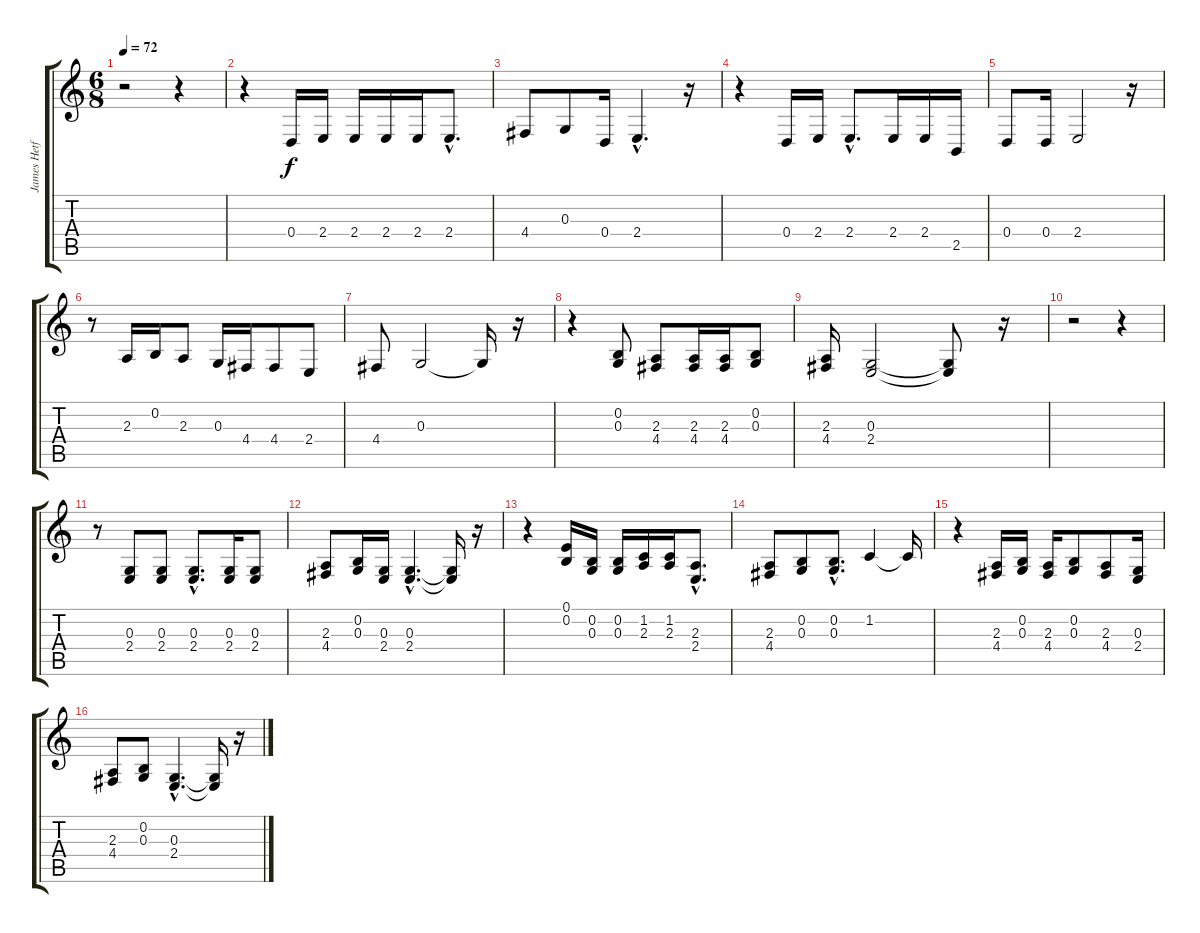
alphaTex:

\track ("James Hetfield's voice" "James Hetf") {instrument cello}
\staff {score tabs}
\tuning (E4 B3 G3 D3 A2 E2) {hide}
\ts (6 8)
\tempo 72
\clef g2
\ks c
r.2{dy f} r.4 |
r.4 0.4.16 2.4.16 2.4.16 2.4.16 2.4.16 2.4{hac}.8{d} |
4.4.8 0.3.8 0.4.16 2.4{hac}.4{d} r.16 |
r.4 0.4.16 2.4.16 2.4{hac}.8{d} 2.4.16 2.4.16 2.5.16 |
0.4.8 0.4.16 2.4.2 r.16 |
r.8 2.3.16 0.2.16 2.3.8 0.3.16 4.4.16 4.4.8 2.4.8 |
4.4.8 0.3.2 0.3{t}.16 r.16 |
r.4 (0.2 0.3).8 (2.3 4.4).8 (2.3 4.4).16 (2.3 4.4).16 (0.2 0.3).8 |
(2.3 4.4).16 (0.3 2.4).2 (0.3{t} 2.4{t}).8 r.16 |
r.2 r.4 |
r.8 (0.3 2.4).8 (0.3 2.4).8 (0.3{hac} 2.4{hac}).8{d} (0.3 2.4).16 (0.3 2.4).8 |
(2.3 4.4).8 (0.2 0.3).16 (0.3 2.4).16 (0.3{hac} 2.4{hac}).4{d} (0.3{t} 2.4{t}).16 r.16 |
r.4 (0.1 0.2).16 (0.2 0.3).16 (0.2 0.3).16 (1.2 2.3).16 (1.2 2.3).16 (2.3{hac} 2.4{hac}).8{d} |
(2.3 4.4).8 (0.2 0.3).8 (0.2{hac} 0.3{hac}).8{d} 1.2.4 1.2{t}.16 |
r.4 (2.3 4.4).16 (0.2 0.3).16 (2.3 4.4).16 (0.2 0.3).8 (2.3 4.4).8 (0.3 2.4).16 |
(2.3 4.4).8 (0.2 0.3).8 (0.3{hac} 2.4{hac}).4{d} (0.3{t} 2.4{t}).16 r.16
